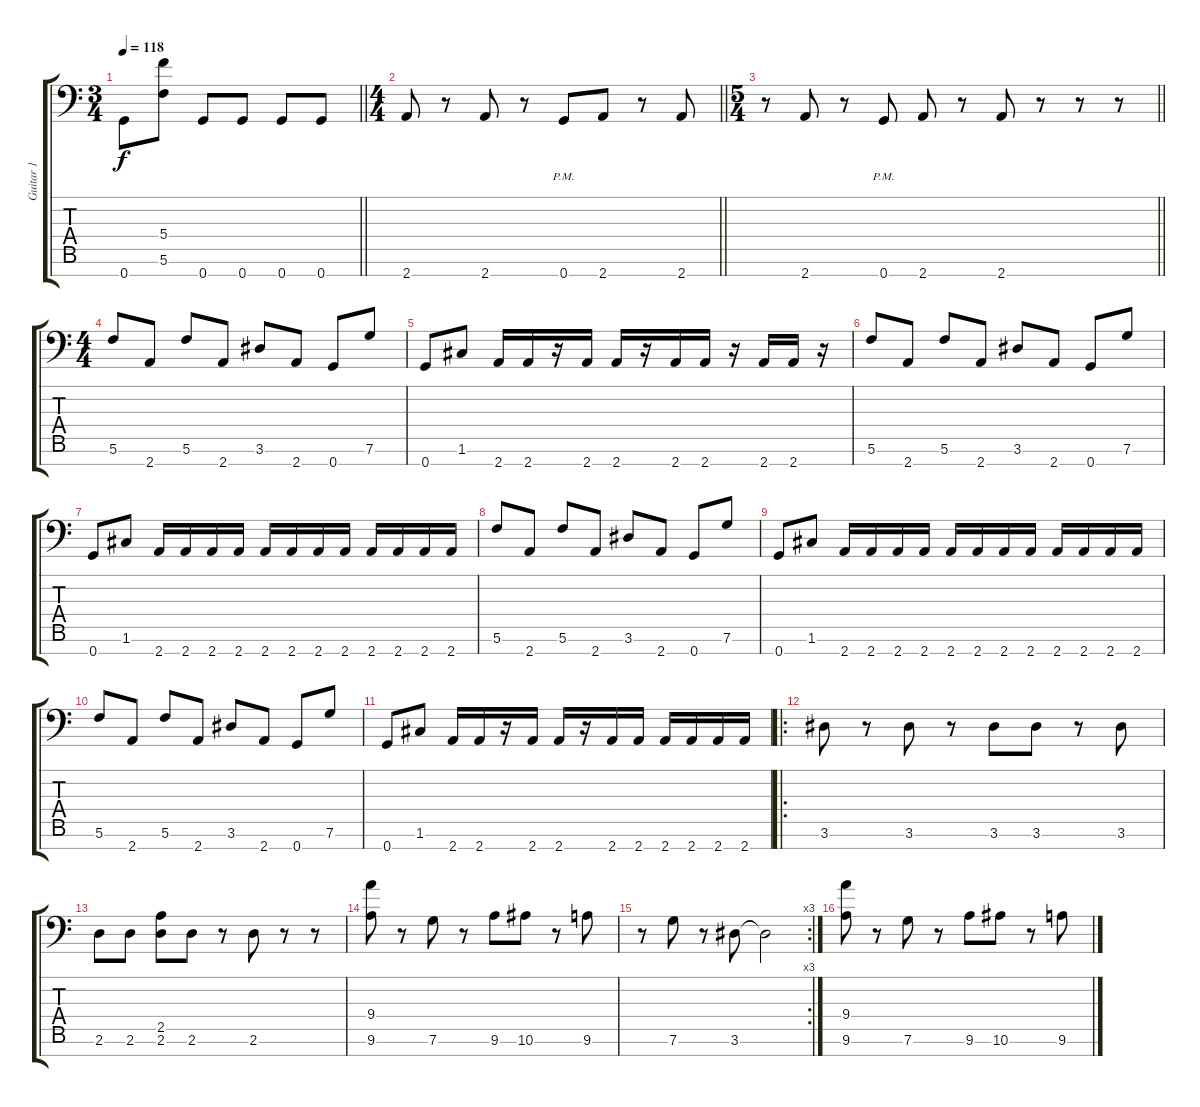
\track ("Guitar 1" "Guitar 1") {instrument distortionguitar}
\staff {score tabs}
\tuning (E4 C4 G3 C3 G2 C2 G1) {hide}
\ts (3 4)
\tempo 118
\clef f4
\barLineRight lightlight
\ks c
0.7.8{dy f} (5.4 5.6).8 0.7.8 0.7.8 0.7.8 0.7.8 |
\ts (4 4)
\barLineRight lightlight
2.7.8 r.8 2.7.8 r.8 0.7{pm}.8 2.7.8 r.8 2.7.8 |
\ts (5 4)
\barLineRight lightlight
r.8 2.7.8 r.8 0.7{pm}.8 2.7.8 r.8 2.7.8 r.8 r.8 r.8 |
\ts (4 4)
5.6.8 2.7.8 5.6.8 2.7.8 3.6.8 2.7.8 0.7.8 7.6.8 |
0.7.8 1.6.8 2.7.16 2.7.16 r.16 2.7.16 2.7.16 r.16 2.7.16 2.7.16 r.16 2.7.16 2.7.16 r.16 |
5.6.8 2.7.8 5.6.8 2.7.8 3.6.8 2.7.8 0.7.8 7.6.8 |
0.7.8 1.6.8 2.7.16 2.7.16 2.7.16 2.7.16 2.7.16 2.7.16 2.7.16 2.7.16 2.7.16 2.7.16 2.7.16 2.7.16 |
5.6.8 2.7.8 5.6.8 2.7.8 3.6.8 2.7.8 0.7.8 7.6.8 |
0.7.8 1.6.8 2.7.16 2.7.16 2.7.16 2.7.16 2.7.16 2.7.16 2.7.16 2.7.16 2.7.16 2.7.16 2.7.16 2.7.16 |
5.6.8 2.7.8 5.6.8 2.7.8 3.6.8 2.7.8 0.7.8 7.6.8 |
0.7.8 1.6.8 2.7.16 2.7.16 r.16 2.7.16 2.7.16 r.16 2.7.16 2.7.16 2.7.16 2.7.16 2.7.16 2.7.16 |
\ro
3.6.8 r.8 3.6.8 r.8 3.6.8 3.6.8 r.8 3.6.8 |
2.6.8 2.6.8 (2.5 2.6).8 2.6.8 r.8 2.6.8 r.8 r.8 |
(9.4 9.6).8 r.8 7.6.8 r.8 9.6.8 10.6.8 r.8 9.6.8 |
\rc 3
r.8 7.6.8 r.8 3.6.8 3.6{t}.2 |
(9.4 9.6).8 r.8 7.6.8 r.8 9.6.8 10.6.8 r.8 9.6.8
